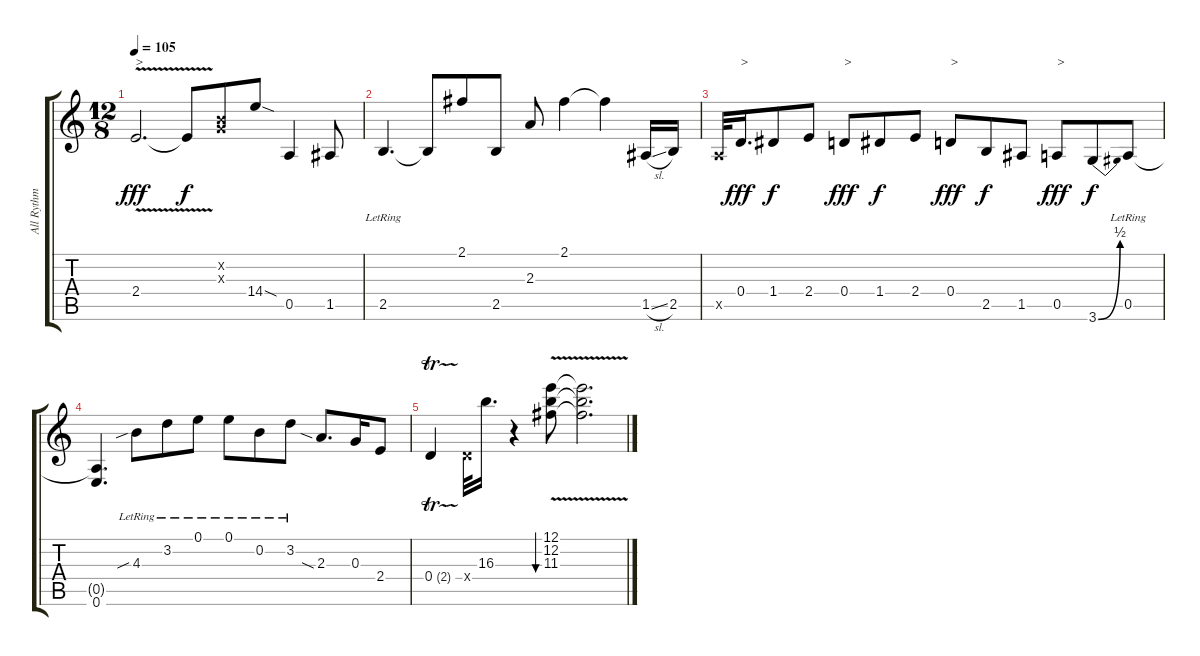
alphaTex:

\track ("All Rythm" "All Rythm") {instrument acousticguitarnylon}
\staff {score tabs}
\tuning (E4 B3 G3 D3 A2 E2) {hide}
\ts (12 8)
\tempo 105
\clef g2
\ks c
2.4{v}.2{d txt ">" dy fff} 2.4{t}.8{dy f} (0.2{x} 0.3{x}).8 14.4{sod}.8 0.5.4 1.5.8 |
2.5{lr}.4{d} 2.5{t}.8 2.1.8 2.5.8 2.3.8 2.1.4 2.1{t}.4 1.5{sl}.16 2.5.16 |
0.5{x}.32 0.4.16{d txt ">" dy fff} 1.4.8{dy f} 2.4.8 0.4.8{txt ">" dy fff} 1.4.8{dy f} 2.4.8 0.4.8{txt ">" dy fff} 2.5.8{dy f} 1.5.8 0.5.8{txt ">" dy fff} 3.6{be (bend 0 0 60 2)}.8{dy f} 0.5{lr}.8 |
(0.5{t} 0.6).4{d} 4.3{sib lr}.8 3.2{lr}.8 0.1{lr}.8 0.1{lr}.8 0.2{lr}.8 3.2{lr}.8 2.3{sia}.8{d} 0.3.16 2.4.8 |
0.4{tr (2 32)}.4 0.4{x}.32 16.3.16{d} r.4 (12.1{v} 12.2{v} 11.3{v}).8{bu 120} (12.1{t} 12.2{t} 11.3{t}).2{d}
